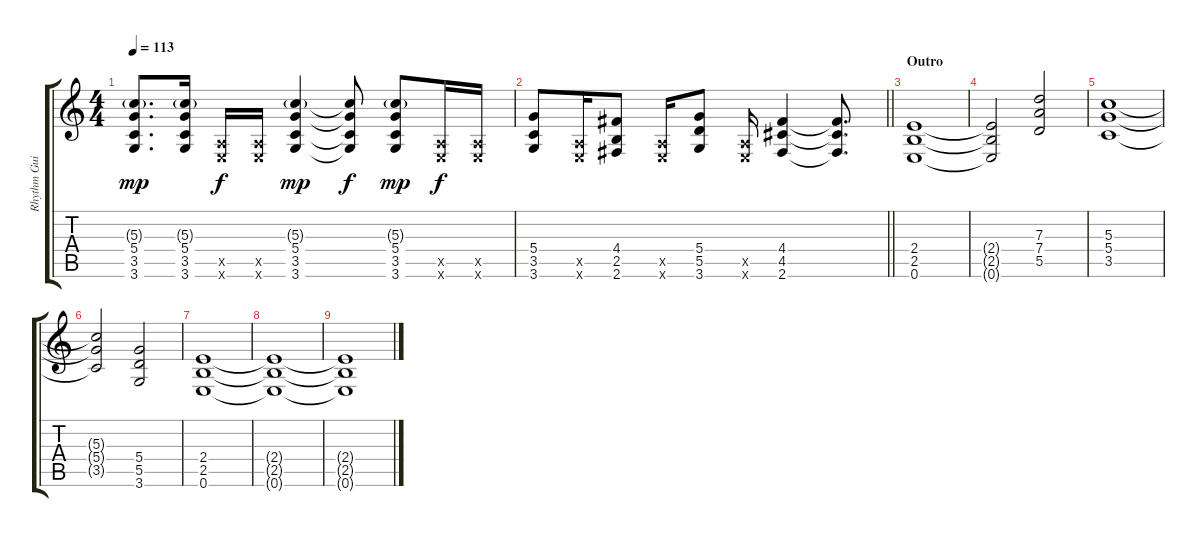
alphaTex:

\track ("Rhythm Guitar" "Rhythm Gui") {instrument electricguitarclean}
\staff {score tabs}
\tuning (E4 B3 G3 D3 A2 E2) {hide}
\ts (4 4)
\tempo 113
\clef g2
\ks c
(5.3{g} 5.4 3.5 3.6).8{d dy mp} (5.3{g} 5.4 3.5 3.6).16 (0.5{x} 0.6{x}).16{dy f} (0.5{x} 0.6{x}).16 (5.3{g} 5.4 3.5 3.6).4{dy mp} (5.3{t} 5.4{t} 3.5{t} 3.6{t}).8{dy f} (5.3{g} 5.4 3.5 3.6).8{dy mp} (0.5{x} 0.6{x}).16{dy f} (0.5{x} 0.6{x}).16 |
\barLineRight lightlight
(5.4 3.5 3.6).8 (0.5{x} 0.6{x}).16 (4.4 2.5 2.6).8 (0.5{x} 0.6{x}).16 (5.4 5.5 3.6).8 (0.5{x} 0.6{x}).16 (4.4 4.5 2.6).4 (4.4{t} 4.5{t} 2.6{t}).8{d} |
\section ("" "Outro")
(2.4 2.5 0.6).1{volume 16 balance 16} |
(2.4{t} 2.5{t} 0.6{t}).2 (7.3 7.4 5.5).2 |
(5.3 5.4 3.5).1 |
(5.3{t} 5.4{t} 3.5{t}).2 (5.4 5.5 3.6).2 |
(2.4 2.5 0.6).1 |
(2.4{t} 2.5{t} 0.6{t}).1 |
(2.4{t} 2.5{t} 0.6{t}).1
